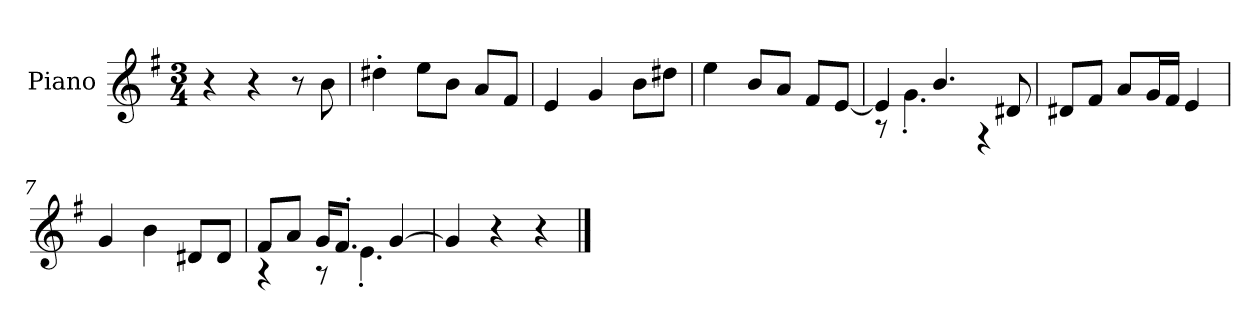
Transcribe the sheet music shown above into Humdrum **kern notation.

**kern
*part1
*staff1
*I"Piano
*I'P-no
*clefG2
*k[f#]
*M3/4
*MM175
=1
4r
4r
8r
8b\
=2
4dd#X'\
8ee\L
8b\J
8a/L
8f#/J
=3
4e/
4g/
8b\L
8dd#X\J
=4
4ee\
8b/L
8a/J
8f#/L
[8e/J
=5
*^
4e/]	8r
.	4.g'\
4.b/	.
.	4r
8d#X/	.
*v	*v
=6
8d#X/L
8f#/J
8a/L
16g/L
16f#/JJ
4e/
=7
4g/
4b\
8d#X/L
8d#/J
!!LO:LB:g=z
=8
*^
8f#/L	4r
8a/J	.
16g/KL	8r
8.f#'/J	.
.	4.e'\
[4g/	.
*v	*v
=9
4g/]
4r
4r
==
*-
